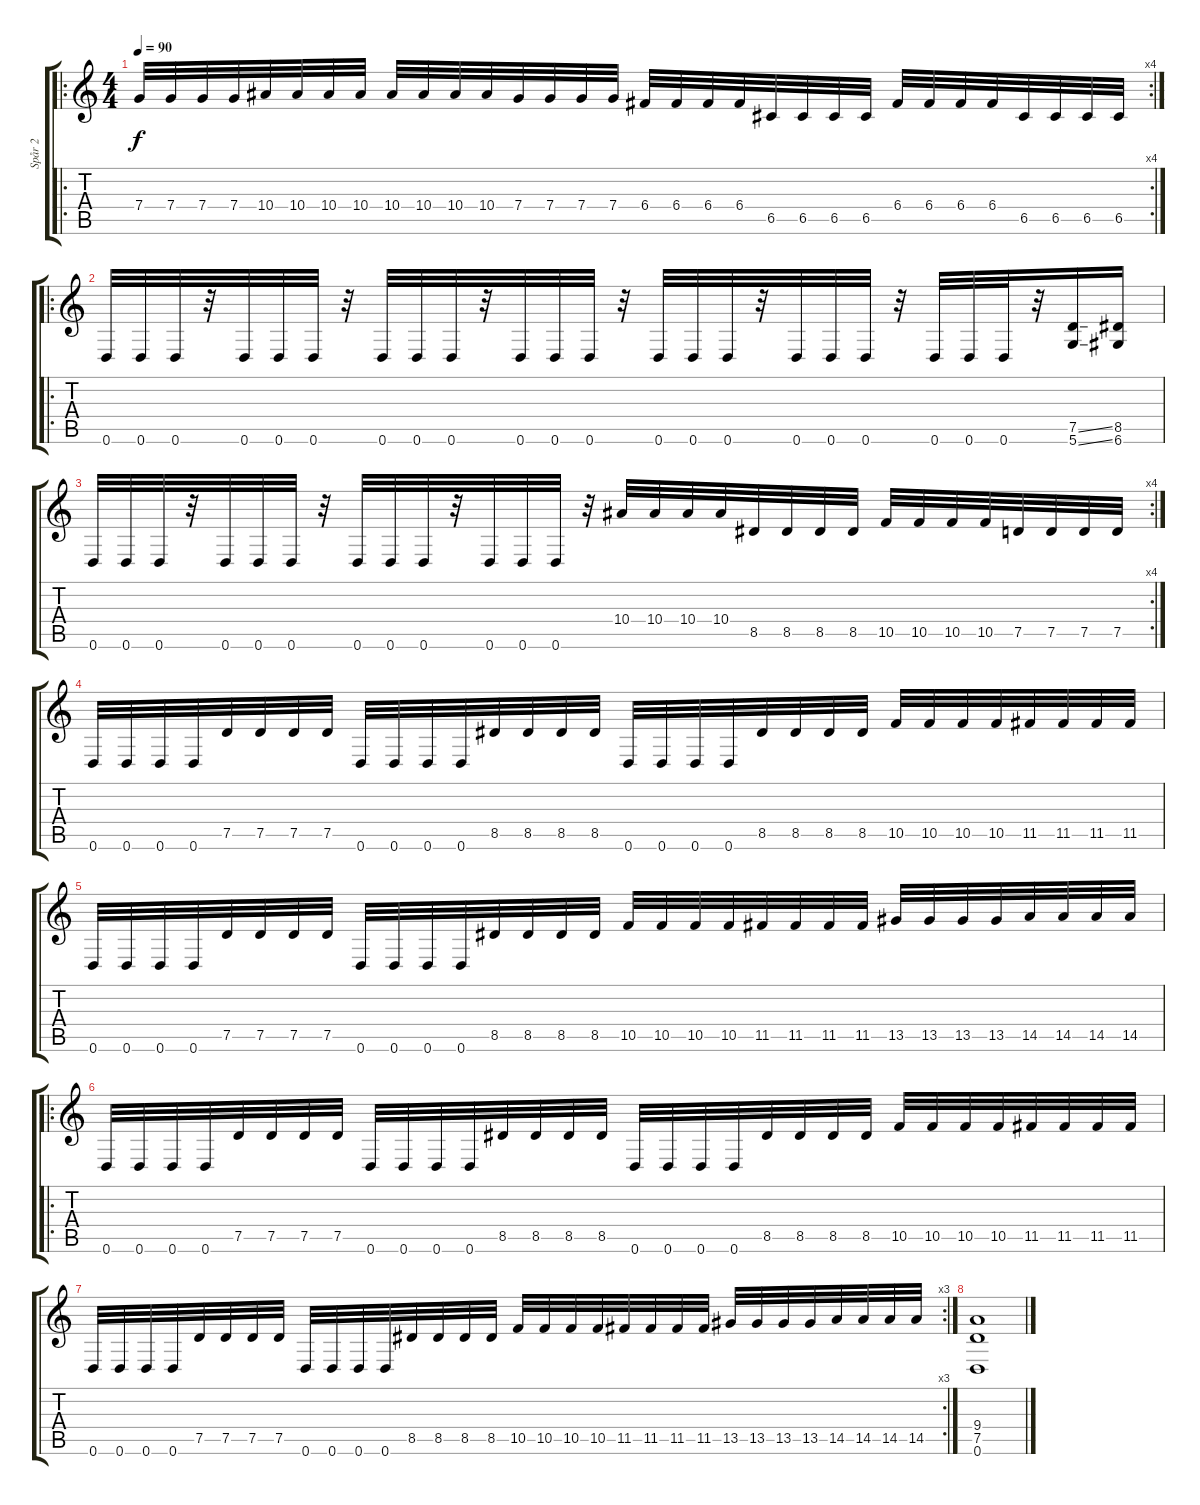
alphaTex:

\track ("Spår 2" "Spår 2") {instrument overdrivenguitar}
\staff {score tabs}
\tuning (D4 A3 F3 C3 G2 D2) {hide}
\ro
\rc 4
\ts (4 4)
\tempo 90
\clef g2
\ks c
7.4.32{dy f} 7.4.32 7.4.32 7.4.32 10.4.32 10.4.32 10.4.32 10.4.32 10.4.32 10.4.32 10.4.32 10.4.32 7.4.32 7.4.32 7.4.32 7.4.32 6.4.32 6.4.32 6.4.32 6.4.32 6.5.32 6.5.32 6.5.32 6.5.32 6.4.32 6.4.32 6.4.32 6.4.32 6.5.32 6.5.32 6.5.32 6.5.32 |
\ro
0.6.32 0.6.32 0.6.32 r.32 0.6.32 0.6.32 0.6.32 r.32 0.6.32 0.6.32 0.6.32 r.32 0.6.32 0.6.32 0.6.32 r.32 0.6.32 0.6.32 0.6.32 r.32 0.6.32 0.6.32 0.6.32 r.32 0.6.32 0.6.32 0.6.32 r.32 (7.5{ss} 5.6{ss}).16 (8.5 6.6).16 |
\rc 4
0.6.32 0.6.32 0.6.32 r.32 0.6.32 0.6.32 0.6.32 r.32 0.6.32 0.6.32 0.6.32 r.32 0.6.32 0.6.32 0.6.32 r.32 10.4.32 10.4.32 10.4.32 10.4.32 8.5.32 8.5.32 8.5.32 8.5.32 10.5.32 10.5.32 10.5.32 10.5.32 7.5.32 7.5.32 7.5.32 7.5.32 |
0.6.32 0.6.32 0.6.32 0.6.32 7.5.32 7.5.32 7.5.32 7.5.32 0.6.32 0.6.32 0.6.32 0.6.32 8.5.32 8.5.32 8.5.32 8.5.32 0.6.32 0.6.32 0.6.32 0.6.32 8.5.32 8.5.32 8.5.32 8.5.32 10.5.32 10.5.32 10.5.32 10.5.32 11.5.32 11.5.32 11.5.32 11.5.32 |
0.6.32 0.6.32 0.6.32 0.6.32 7.5.32 7.5.32 7.5.32 7.5.32 0.6.32 0.6.32 0.6.32 0.6.32 8.5.32 8.5.32 8.5.32 8.5.32 10.5.32 10.5.32 10.5.32 10.5.32 11.5.32 11.5.32 11.5.32 11.5.32 13.5.32 13.5.32 13.5.32 13.5.32 14.5.32 14.5.32 14.5.32 14.5.32 |
\ro
0.6.32 0.6.32 0.6.32 0.6.32 7.5.32 7.5.32 7.5.32 7.5.32 0.6.32 0.6.32 0.6.32 0.6.32 8.5.32 8.5.32 8.5.32 8.5.32 0.6.32 0.6.32 0.6.32 0.6.32 8.5.32 8.5.32 8.5.32 8.5.32 10.5.32 10.5.32 10.5.32 10.5.32 11.5.32 11.5.32 11.5.32 11.5.32 |
\rc 3
0.6.32 0.6.32 0.6.32 0.6.32 7.5.32 7.5.32 7.5.32 7.5.32 0.6.32 0.6.32 0.6.32 0.6.32 8.5.32 8.5.32 8.5.32 8.5.32 10.5.32 10.5.32 10.5.32 10.5.32 11.5.32 11.5.32 11.5.32 11.5.32 13.5.32 13.5.32 13.5.32 13.5.32 14.5.32 14.5.32 14.5.32 14.5.32 |
(9.4 7.5 0.6).1
